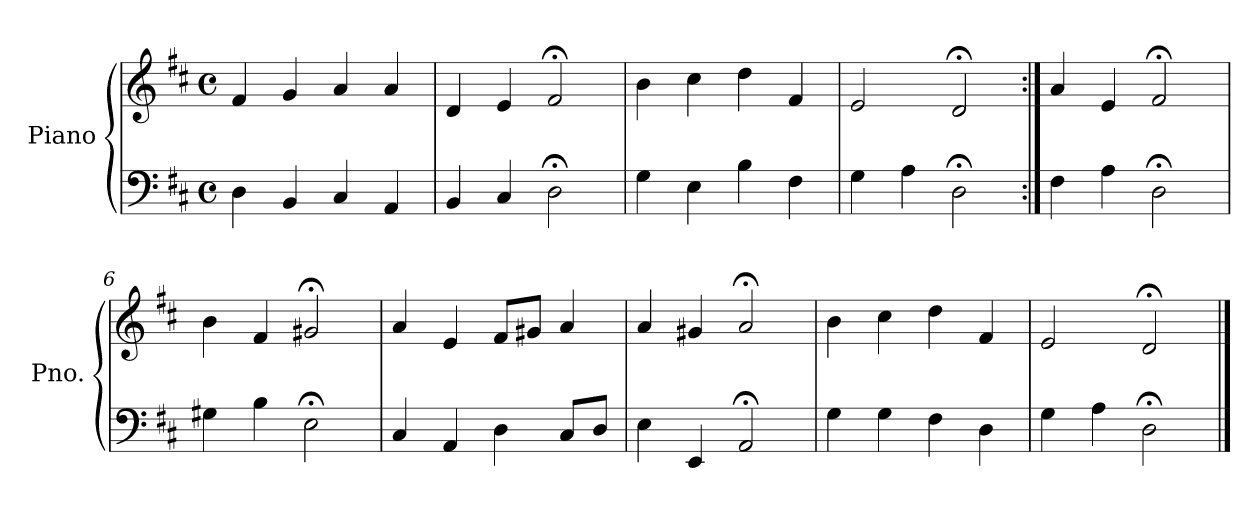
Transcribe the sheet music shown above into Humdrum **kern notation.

**kern	**kern
*part1	*part1
*staff2	*staff1
*I"Piano	*
*I'Pno.	*
*clefF4	*clefG2
*k[f#c#]	*k[f#c#]
*M4/4	*M4/4
*met(c)	*met(c)
=1	=1
4D\	4f#/
4BB/	4g/
4C#/	4a/
4AA/	4a/
=2	=2
4BB/	4d/
4C#/	4e/
2D;<\	2f#;</
=3	=3
4G\	4b\
4E\	4cc#\
4B\	4dd\
4F#\	4f#/
=4	=4
4G\	2e/
4A\	.
2D;<\	2d;</
=5:|!	=5:|!
4F#\	4a/
4A\	4e/
2D;<\	2f#;</
=6	=6
4G#X\	4b\
4B\	4f#/
2E;<\	2g#X;</
=7	=7
4C#/	4a/
4AA/	4e/
4D\	8f#/L
.	8g#X/J
8C#/L	4a/
8D/J	.
!!LO:LB:g=z
=8	=8
4E\	4a/
4EE/	4g#X/
2AA;</	2a;</
=9	=9
4G\	4b\
4G\	4cc#\
4F#\	4dd\
4D\	4f#/
=10	=10
4G\	2e/
4A\	.
2D;<\	2d;</
==	==
*-	*-
